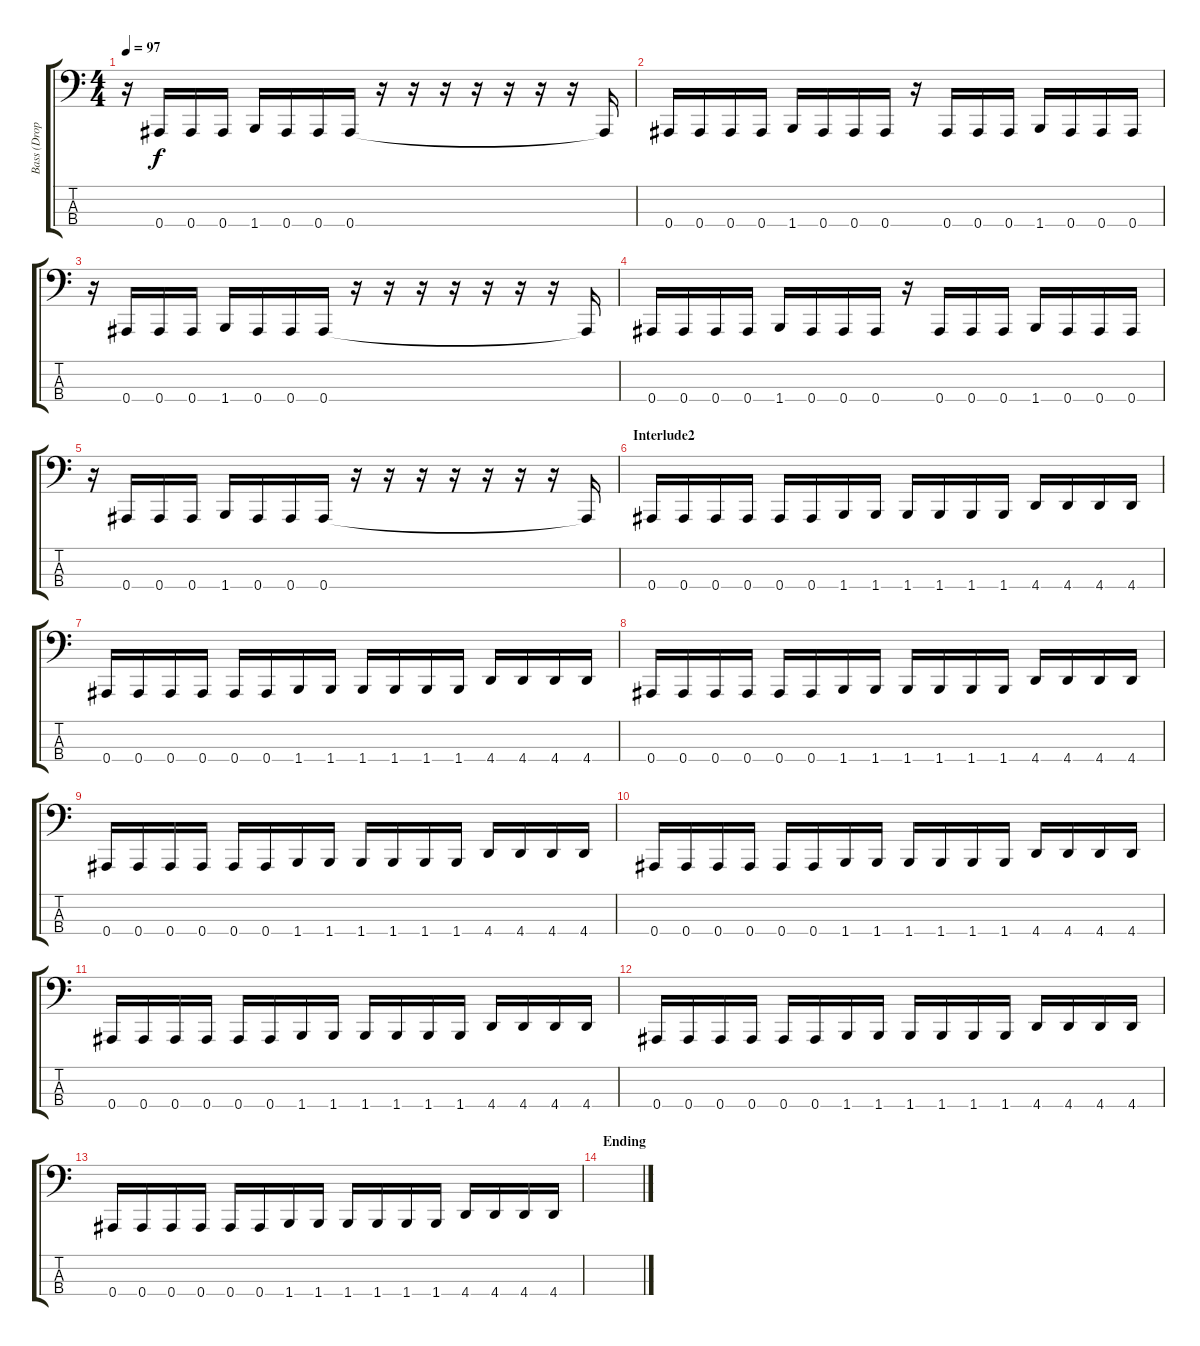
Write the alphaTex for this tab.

\track ("Bass (Drop A#)" "Bass (Drop") {instrument electricbassfinger}
\staff {score tabs}
\tuning (Eb2 Bb1 F1 Bb0) {hide}
\ts (4 4)
\tempo 97
\clef f4
\ks c
r.16{dy f} 0.4.16 0.4.16 0.4.16 1.4.16 0.4.16 0.4.16 0.4.16 r.16 r.16 r.16 r.16 r.16 r.16 r.16 0.4{t}.16 |
0.4.16 0.4.16 0.4.16 0.4.16 1.4.16 0.4.16 0.4.16 0.4.16 r.16 0.4.16 0.4.16 0.4.16 1.4.16 0.4.16 0.4.16 0.4.16 |
r.16 0.4.16 0.4.16 0.4.16 1.4.16 0.4.16 0.4.16 0.4.16 r.16 r.16 r.16 r.16 r.16 r.16 r.16 0.4{t}.16 |
0.4.16 0.4.16 0.4.16 0.4.16 1.4.16 0.4.16 0.4.16 0.4.16 r.16 0.4.16 0.4.16 0.4.16 1.4.16 0.4.16 0.4.16 0.4.16 |
r.16 0.4.16 0.4.16 0.4.16 1.4.16 0.4.16 0.4.16 0.4.16 r.16 r.16 r.16 r.16 r.16 r.16 r.16 0.4{t}.16 |
\section ("" "Interlude2")
0.4.16 0.4.16 0.4.16 0.4.16 0.4.16 0.4.16 1.4.16 1.4.16 1.4.16 1.4.16 1.4.16 1.4.16 4.4.16 4.4.16 4.4.16 4.4.16 |
0.4.16 0.4.16 0.4.16 0.4.16 0.4.16 0.4.16 1.4.16 1.4.16 1.4.16 1.4.16 1.4.16 1.4.16 4.4.16 4.4.16 4.4.16 4.4.16 |
0.4.16 0.4.16 0.4.16 0.4.16 0.4.16 0.4.16 1.4.16 1.4.16 1.4.16 1.4.16 1.4.16 1.4.16 4.4.16 4.4.16 4.4.16 4.4.16 |
0.4.16 0.4.16 0.4.16 0.4.16 0.4.16 0.4.16 1.4.16 1.4.16 1.4.16 1.4.16 1.4.16 1.4.16 4.4.16 4.4.16 4.4.16 4.4.16 |
0.4.16 0.4.16 0.4.16 0.4.16 0.4.16 0.4.16 1.4.16 1.4.16 1.4.16 1.4.16 1.4.16 1.4.16 4.4.16 4.4.16 4.4.16 4.4.16 |
0.4.16 0.4.16 0.4.16 0.4.16 0.4.16 0.4.16 1.4.16 1.4.16 1.4.16 1.4.16 1.4.16 1.4.16 4.4.16 4.4.16 4.4.16 4.4.16 |
0.4.16 0.4.16 0.4.16 0.4.16 0.4.16 0.4.16 1.4.16 1.4.16 1.4.16 1.4.16 1.4.16 1.4.16 4.4.16 4.4.16 4.4.16 4.4.16 |
0.4.16 0.4.16 0.4.16 0.4.16 0.4.16 0.4.16 1.4.16 1.4.16 1.4.16 1.4.16 1.4.16 1.4.16 4.4.16 4.4.16 4.4.16 4.4.16 |
\section ("" "Ending")
